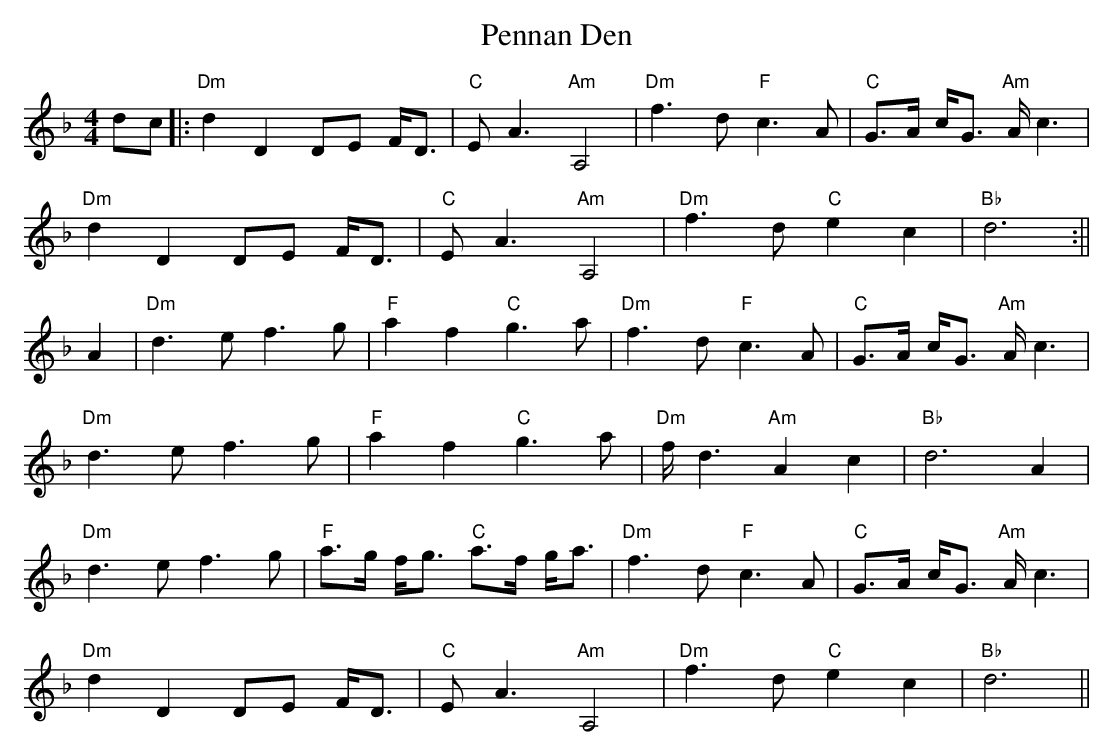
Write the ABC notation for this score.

X:1
T: Pennan Den
M: 4/4
L: 1/8
K: Fmaj
dc ||:"Dm" d2 D2 DE F<D| "C" EA3 "Am" A,4| "Dm" f3 d "F" c3 A| "C" G>A c<G "Am" A<c2 |
"Dm" d2 D2 DE F<D |"C"EA3 "Am" A,4 | "Dm" f3 d "C" e2 c2 |"Bb" d6 :||
A2|"Dm" d3 e f3 g |"F" a2 f2 "C" g3 a|"Dm" f3 d "F" c3 A|"C" G>A c<G "Am"A<c2 |
"Dm"d3 e f3 g |"F" a2 f2 "C"g3 a|"Dm" f<d2 "Am" A2 c2 |"Bb"d6 A2 |
"Dm" d3 e f3 g |"F" a>g f<g "C"a>f g<a|"Dm"f3 d "F" c3 A|"C"G>A c<G "Am"A<c2 |
"Dm"d2 D2 DE F<D| "C"EA3 "Am" A,4|"Dm" f3 d "C" e2 c2 |"Bb" d6 ||
